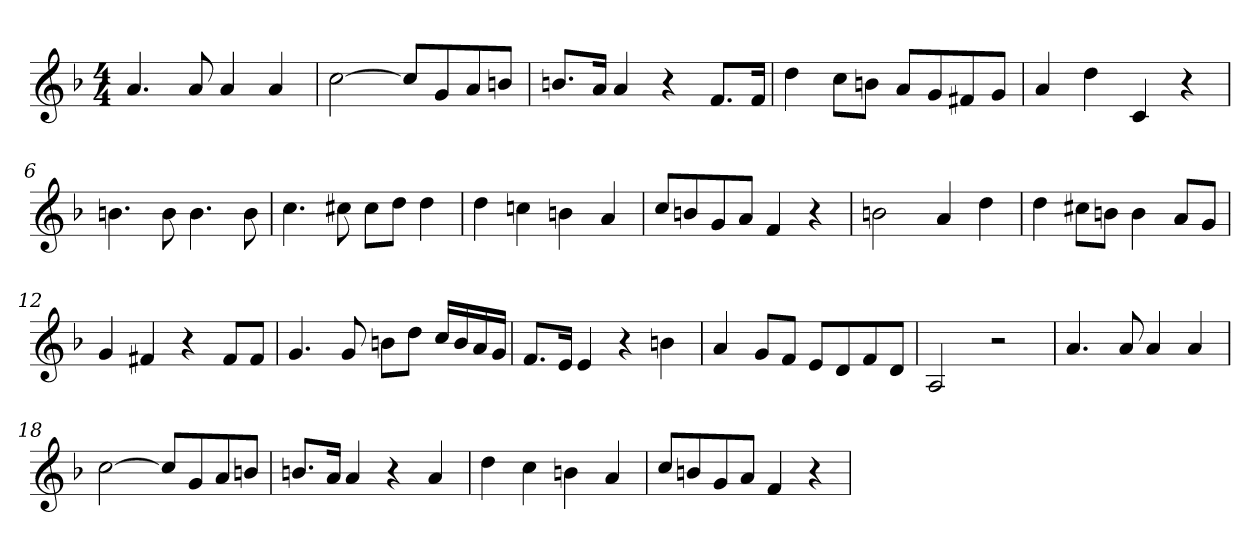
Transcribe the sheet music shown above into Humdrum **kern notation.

**kern
*part1
*staff1
*clefG2
*k[b-]
*M4/4
=1
4.a/
8a/
4a/
4a/
=2
[2cc\
8cc/L]
8g/
8a/
8bn/J
=3
8.bn/L
16a/Jk
4a/
4r
8.f/L
16f/Jk
=4
4dd\
8cc\L
8bn\J
8a/L
8g/
8f#X/
8g/J
=5
4a/
4dd\
4c/
4r
=6
4.bn\
8b\
4.b\
8b\
=7
4.cc\
8cc#X\
8cc#\L
8dd\J
4dd\
!!LO:LB:g=z
=8
4dd\
4ccn\
4bn\
4a/
=9
8cc/L
8bn/
8g/
8a/J
4f/
4r
=10
2bn\
4a/
4dd\
=11
4dd\
8cc#X\L
8bn\J
4b\
8a/L
8g/J
=12
4g/
4f#X/
4r
8f#/L
8f#/J
=13
4.g/
8g/
8bn\L
8dd\J
16cc/LL
16b/
16a/
16g/JJ
=14
8.f/L
16e/Jk
4e/
4r
4bn\
!!LO:LB:g=z
=15
4a/
8g/L
8f/J
8e/L
8d/
8f/
8d/J
=16
2A/
2r
=17
4.a/
8a/
4a/
4a/
=18
[2cc\
8cc/L]
8g/
8a/
8bn/J
=19
8.bn/L
16a/Jk
4a/
4r
4a/
=20
4dd\
4cc\
4bn\
4a/
=21
8cc/L
8bn/
8g/
8a/J
4f/
4r
=
*-
